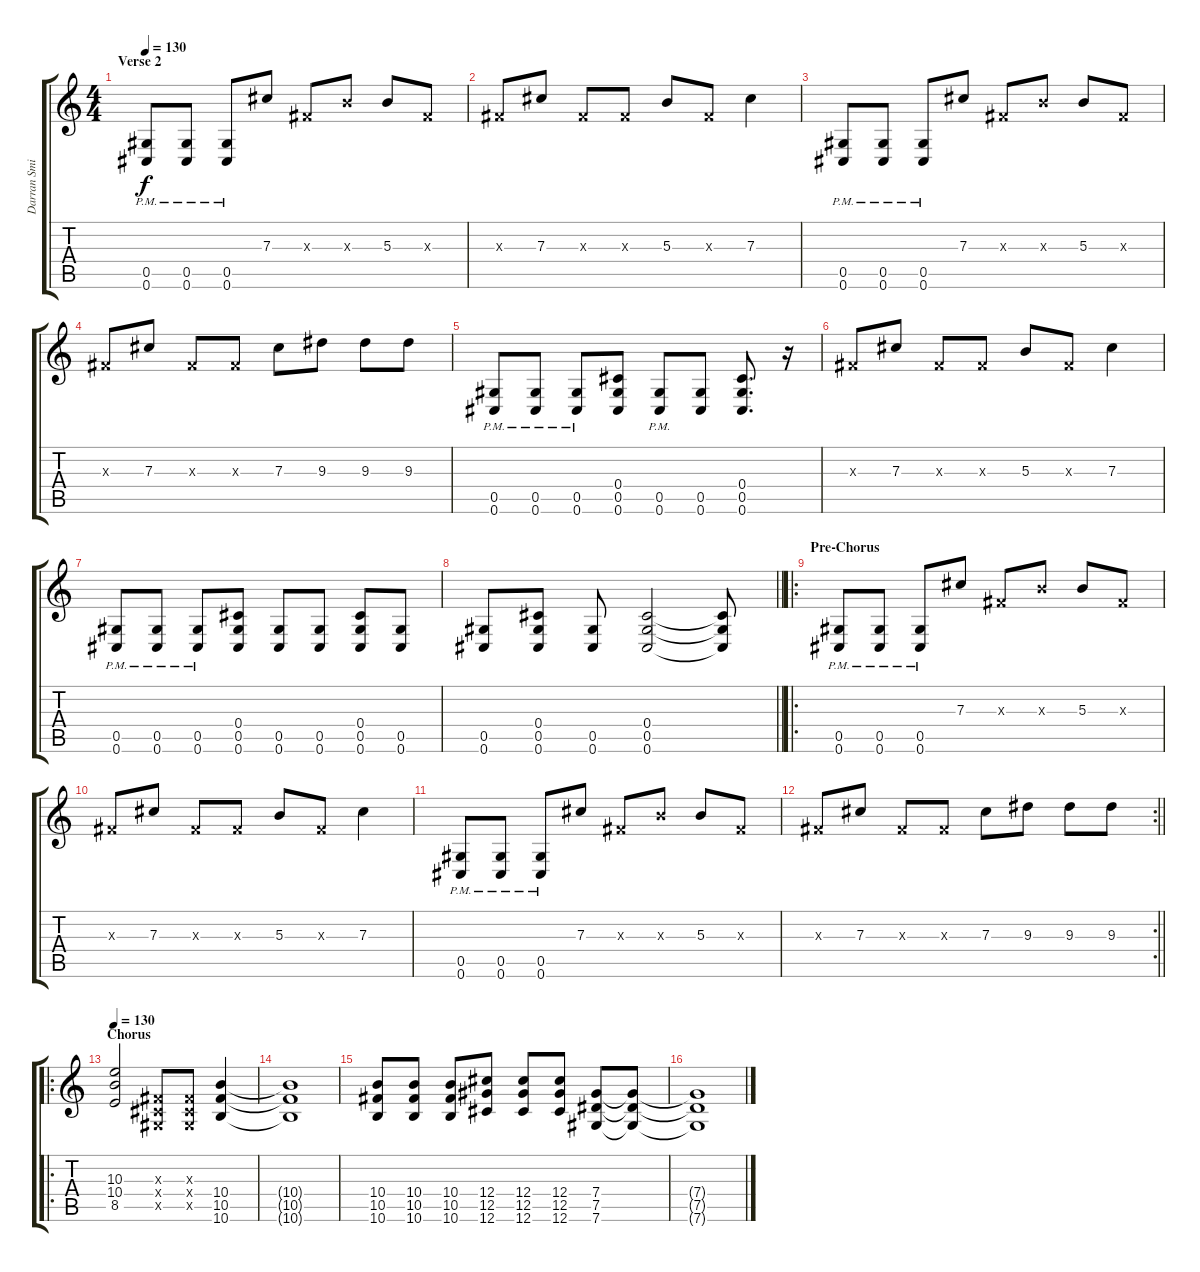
\track ("Darran Smith" "Darran Smi") {instrument distortionguitar}
\staff {score tabs}
\tuning (Eb4 Bb3 Gb3 Db3 Ab2 Db2) {hide}
\ts (4 4)
\section ("" "Verse 2")
\tempo 130
\clef g2
\ks c
(0.5{pm} 0.6).8{dy f} (0.5{pm} 0.6).8 (0.5{pm} 0.6).8 7.3.8 0.3{x}.8 5.3{x}.8 5.3.8 0.3{x}.8 |
0.3{x}.8 7.3.8 0.3{x}.8 0.3{x}.8 5.3.8 0.3{x}.8 7.3.4 |
(0.5{pm} 0.6).8 (0.5{pm} 0.6).8 (0.5{pm} 0.6).8 7.3.8 0.3{x}.8 5.3{x}.8 5.3.8 0.3{x}.8 |
0.3{x}.8 7.3.8 0.3{x}.8 0.3{x}.8 7.3.8 9.3.8 9.3.8 9.3.8 |
(0.5{pm} 0.6).8 (0.5{pm} 0.6).8 (0.5{pm} 0.6).8 (0.4 0.5 0.6).8 (0.5{pm} 0.6).8 (0.5 0.6).8 (0.4 0.5 0.6).8{d} r.16 |
0.3{x}.8 7.3.8 0.3{x}.8 0.3{x}.8 5.3.8 0.3{x}.8 7.3.4 |
(0.5{pm} 0.6).8 (0.5{pm} 0.6).8 (0.5{pm} 0.6).8 (0.4 0.5 0.6).8 (0.5 0.6).8 (0.5 0.6).8 (0.4 0.5 0.6).8 (0.5 0.6).8 |
\barLineRight lightlight
(0.5 0.6).8 (0.4 0.5 0.6).8 (0.5 0.6).8 (0.4 0.5 0.6).2 (0.4{t} 0.5{t} 0.6{t}).8 |
\ro
\section ("" "Pre-Chorus")
(0.5{pm} 0.6).8 (0.5{pm} 0.6).8 (0.5{pm} 0.6).8 7.3.8 0.3{x}.8 5.3{x}.8 5.3.8 0.3{x}.8 |
0.3{x}.8 7.3.8 0.3{x}.8 0.3{x}.8 5.3.8 0.3{x}.8 7.3.4 |
(0.5{pm} 0.6).8 (0.5{pm} 0.6).8 (0.5{pm} 0.6).8 7.3.8 0.3{x}.8 5.3{x}.8 5.3.8 0.3{x}.8 |
\rc 2
\barLineRight lightlight
0.3{x}.8 7.3.8 0.3{x}.8 0.3{x}.8 7.3.8 9.3.8 9.3.8 9.3.8 |
\ro
\section ("" "Chorus")
\tempo 130
(10.3 10.4 8.5).2 (0.3{x} 0.4{x} 0.5{x}).8 (0.3{x} 0.4{x} 0.5{x}).8 (10.4 10.5 10.6).4 |
(10.4{t} 10.5{t} 10.6{t}).1 |
(10.4 10.5 10.6).8 (10.4 10.5 10.6).8 (10.4 10.5 10.6).8 (12.4 12.5 12.6).8 (12.4 12.5 12.6).8 (12.4 12.5 12.6).8 (7.4 7.5 7.6).8 (7.4{t} 7.5{t} 7.6{t}).8 |
(7.4{t} 7.5{t} 7.6{t}).1
